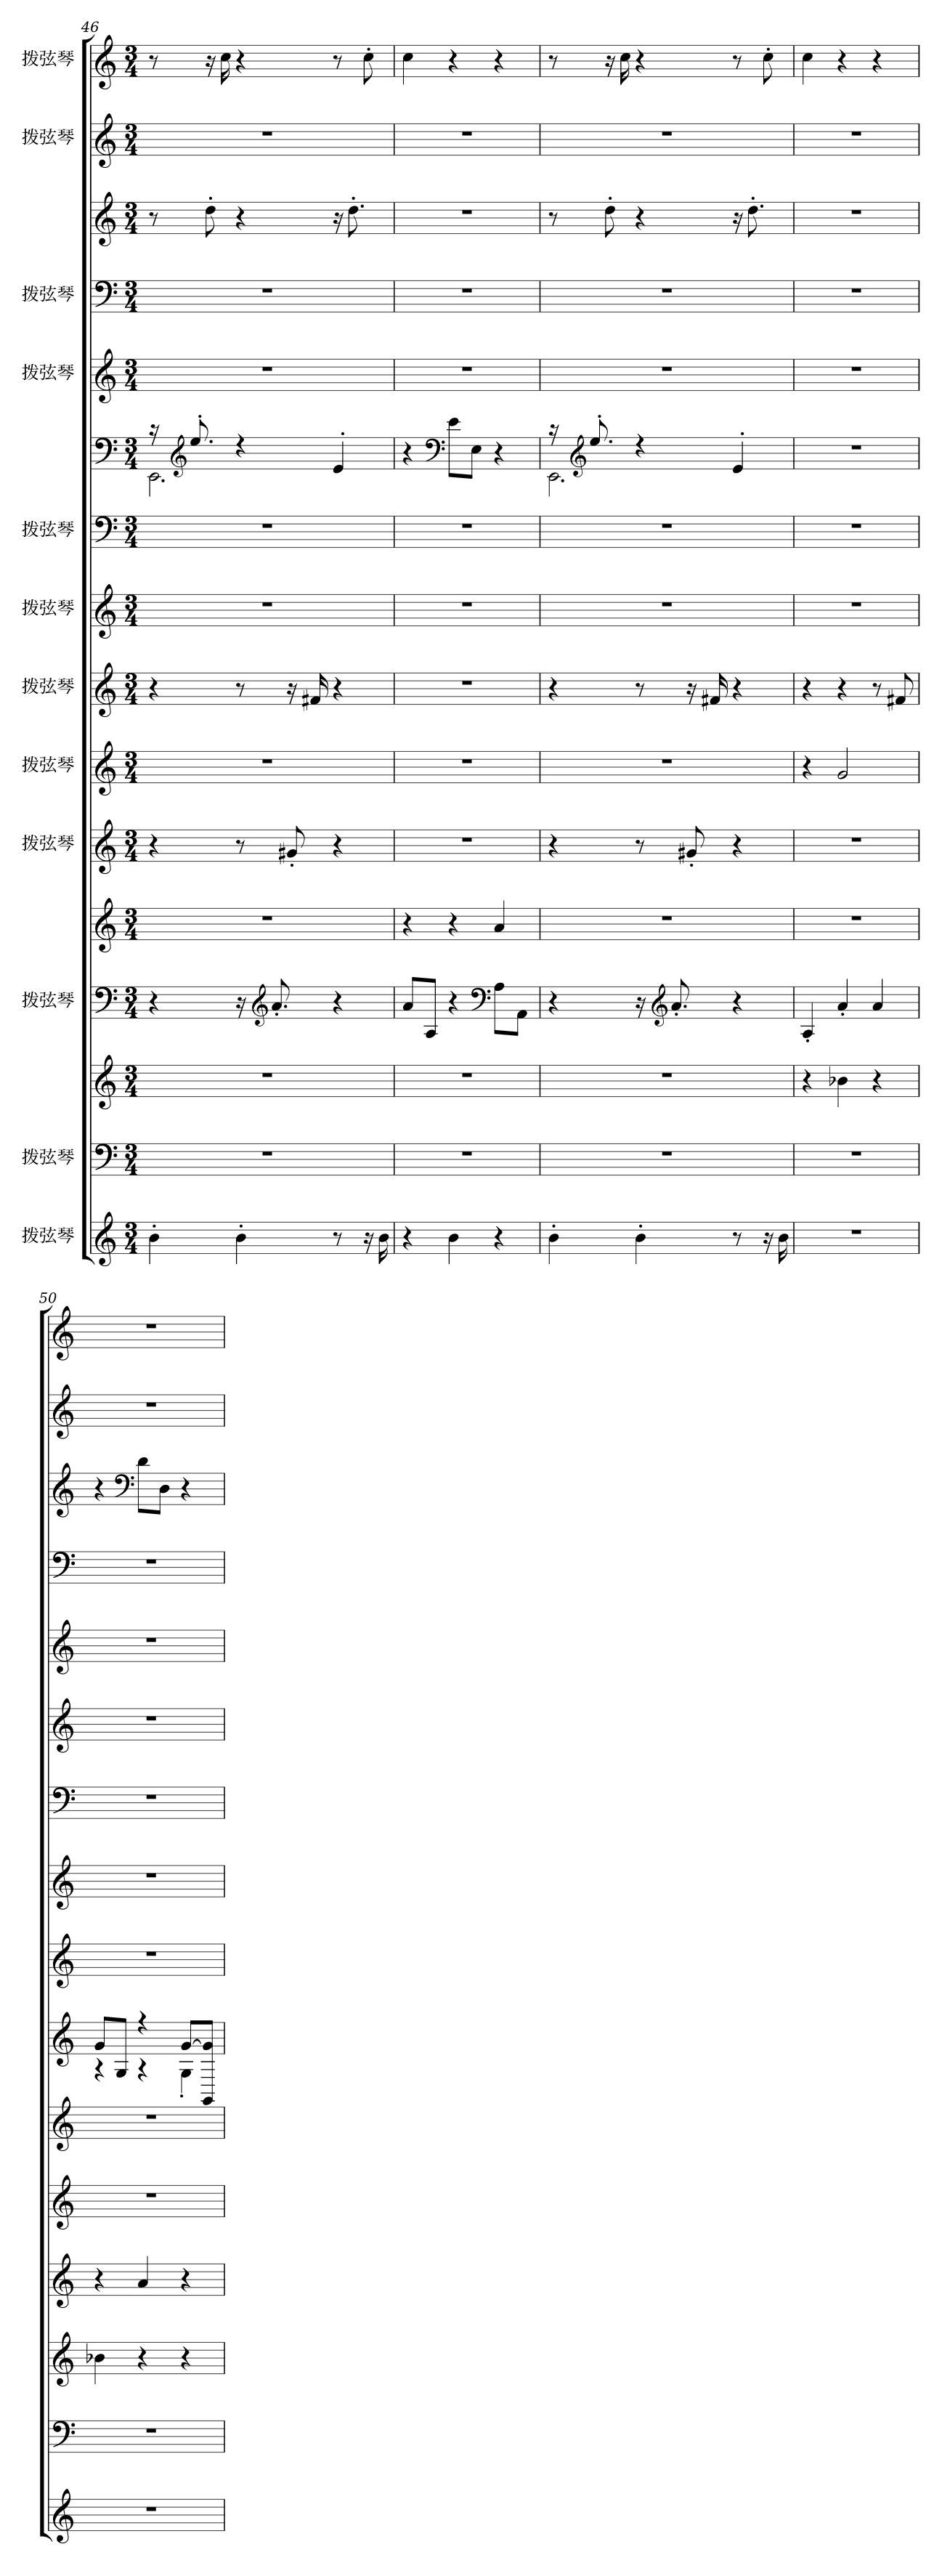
**kern	**kern	**kern	**kern	**kern	**kern	**kern	**kern	**kern	**kern	**kern	**kern	**kern	**kern	**kern	**kern
*part12	*part11	*part11	*part10	*part10	*part9	*part8	*part7	*part6	*part5	*part5	*part4	*part3	*part3	*part2	*part1
*staff16	*staff15	*staff14	*staff13	*staff12	*staff11	*staff10	*staff9	*staff8	*staff7	*staff6	*staff5	*staff4	*staff3	*staff2	*staff1
*I"拨弦琴	*I"拨弦琴	*	*I"拨弦琴	*	*I"拨弦琴	*I"拨弦琴	*I"拨弦琴	*I"拨弦琴	*I"拨弦琴	*	*I"拨弦琴	*I"拨弦琴	*	*I"拨弦琴	*I"拨弦琴
*clefG2	*clefF4	*clefG2	*clefF4	*clefG2	*clefG2	*clefG2	*clefG2	*clefG2	*clefF4	*clefF4	*clefG2	*clefF4	*clefG2	*clefG2	*clefG2
*k[]	*k[]	*k[]	*k[]	*k[]	*k[]	*k[]	*k[]	*k[]	*k[]	*k[]	*k[]	*k[]	*k[]	*k[]	*k[]
*M3/4	*M3/4	*M3/4	*M3/4	*M3/4	*M3/4	*M3/4	*M3/4	*M3/4	*M3/4	*M3/4	*M3/4	*M3/4	*M3/4	*M3/4	*M3/4
=46	=46	=46	=46	=46	=46	=46	=46	=46	=46	=46	=46	=46	=46	=46	=46
*	*	*	*	*	*	*	*	*	*	*^	*	*	*	*	*
4b'\	2.r	2.r	4r	2.r	4r	2.r	4r	2.r	2.r	16r	2.EE\	2.r	2.r	8r	2.r	8r
*	*	*	*	*	*	*	*	*	*	*clefG2	*	*	*	*	*	*
.	.	.	.	.	.	.	.	.	.	8.ee'/	.	.	.	.	.	.
.	.	.	.	.	.	.	.	.	.	.	.	.	.	8dd'\	.	16r
.	.	.	.	.	.	.	.	.	.	.	.	.	.	.	.	16cc\
4b'\	.	.	16r	.	8r	.	8r	.	.	4r	.	.	.	4r	.	4r
*	*	*	*clefG2	*	*	*	*	*	*	*	*	*	*	*	*	*
.	.	.	8.a'/	.	.	.	.	.	.	.	.	.	.	.	.	.
.	.	.	.	.	8g#X'/	.	16r	.	.	.	.	.	.	.	.	.
.	.	.	.	.	.	.	16f#X/	.	.	.	.	.	.	.	.	.
8r	.	.	4r	.	4r	.	4r	.	.	4e'/	.	.	.	16r	.	8r
.	.	.	.	.	.	.	.	.	.	.	.	.	.	8.dd'\	.	.
16r	.	.	.	.	.	.	.	.	.	.	.	.	.	.	.	8cc'\
16b\	.	.	.	.	.	.	.	.	.	.	.	.	.	.	.	.
*	*	*	*	*	*	*	*	*	*	*v	*v	*	*	*	*	*
=47	=47	=47	=47	=47	=47	=47	=47	=47	=47	=47	=47	=47	=47	=47	=47
4r	2.r	2.r	8a/L	4r	2.r	2.r	2.r	2.r	2.r	4r	2.r	2.r	2.r	2.r	4cc\
.	.	.	8A/J	.	.	.	.	.	.	.	.	.	.	.	.
*	*	*	*	*	*	*	*	*	*	*clefF4	*	*	*	*	*
4b\	.	.	4r	4r	.	.	.	.	.	8e\L	.	.	.	.	4r
.	.	.	.	.	.	.	.	.	.	8E\J	.	.	.	.	.
*	*	*	*clefF4	*	*	*	*	*	*	*	*	*	*	*	*
4r	.	.	8A\L	4a/	.	.	.	.	.	4r	.	.	.	.	4r
.	.	.	8AA\J	.	.	.	.	.	.	.	.	.	.	.	.
!!LO:PB:g=z
=48	=48	=48	=48	=48	=48	=48	=48	=48	=48	=48	=48	=48	=48	=48	=48
*	*	*	*	*	*	*	*	*	*	*^	*	*	*	*	*
4b'\	2.r	2.r	4r	2.r	4r	2.r	4r	2.r	2.r	16r	2.EE\	2.r	2.r	8r	2.r	8r
*	*	*	*	*	*	*	*	*	*	*clefG2	*	*	*	*	*	*
.	.	.	.	.	.	.	.	.	.	8.ee'/	.	.	.	.	.	.
.	.	.	.	.	.	.	.	.	.	.	.	.	.	8dd'\	.	16r
.	.	.	.	.	.	.	.	.	.	.	.	.	.	.	.	16cc\
4b'\	.	.	16r	.	8r	.	8r	.	.	4r	.	.	.	4r	.	4r
*	*	*	*clefG2	*	*	*	*	*	*	*	*	*	*	*	*	*
.	.	.	8.a'/	.	.	.	.	.	.	.	.	.	.	.	.	.
.	.	.	.	.	8g#X'/	.	16r	.	.	.	.	.	.	.	.	.
.	.	.	.	.	.	.	16f#X/	.	.	.	.	.	.	.	.	.
8r	.	.	4r	.	4r	.	4r	.	.	4e'/	.	.	.	16r	.	8r
.	.	.	.	.	.	.	.	.	.	.	.	.	.	8.dd'\	.	.
16r	.	.	.	.	.	.	.	.	.	.	.	.	.	.	.	8cc'\
16b\	.	.	.	.	.	.	.	.	.	.	.	.	.	.	.	.
*	*	*	*	*	*	*	*	*	*	*v	*v	*	*	*	*	*
=49	=49	=49	=49	=49	=49	=49	=49	=49	=49	=49	=49	=49	=49	=49	=49
2.r	2.r	4r	4A'/	2.r	2.r	4r	4r	2.r	2.r	2.r	2.r	2.r	2.r	2.r	4cc\
.	.	4b-X\	4a'/	.	.	2g/	4r	.	.	.	.	.	.	.	4r
.	.	4r	4a/	.	.	.	8r	.	.	.	.	.	.	.	4r
.	.	.	.	.	.	.	8f#X/	.	.	.	.	.	.	.	.
=50	=50	=50	=50	=50	=50	=50	=50	=50	=50	=50	=50	=50	=50	=50	=50
*	*	*	*	*	*	*^	*	*	*	*	*	*	*	*	*
2.r	2.r	4b-X\	4r	2.r	2.r	8g/L	4r	2.r	2.r	2.r	2.r	2.r	2.r	4r	2.r	2.r
.	.	.	.	.	.	8G/J	.	.	.	.	.	.	.	.	.	.
*	*	*	*	*	*	*	*	*	*	*	*	*	*	*clefF4	*	*
.	.	4r	4a/	.	.	4r	4r	.	.	.	.	.	.	8d\L	.	.
.	.	.	.	.	.	.	.	.	.	.	.	.	.	8D\J	.	.
.	.	4r	4r	.	.	[8g/L	4G'\	.	.	.	.	.	.	4r	.	.
.	.	.	.	.	.	8GG/ 8g/]J	.	.	.	.	.	.	.	.	.	.
*	*	*	*	*	*	*v	*v	*	*	*	*	*	*	*	*	*
=	=	=	=	=	=	=	=	=	=	=	=	=	=	=	=
*-	*-	*-	*-	*-	*-	*-	*-	*-	*-	*-	*-	*-	*-	*-	*-
